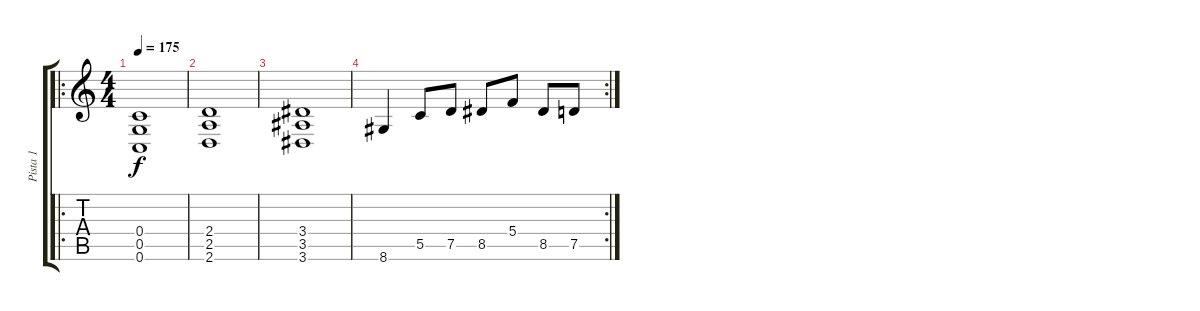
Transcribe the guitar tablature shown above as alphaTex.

\track ("Pista 1" "Pista 1") {instrument distortionguitar}
\staff {score tabs}
\tuning (D4 A3 F3 C3 G2 C2) {hide}
\ro
\ts (4 4)
\tempo 175
\clef g2
\ks c
(0.4 0.5 0.6).1{dy f} |
(2.4 2.5 2.6).1 |
(3.4 3.5 3.6).1 |
\rc 2
8.6.4 5.5.8 7.5.8 8.5.8 5.4.8 8.5.8 7.5.8
